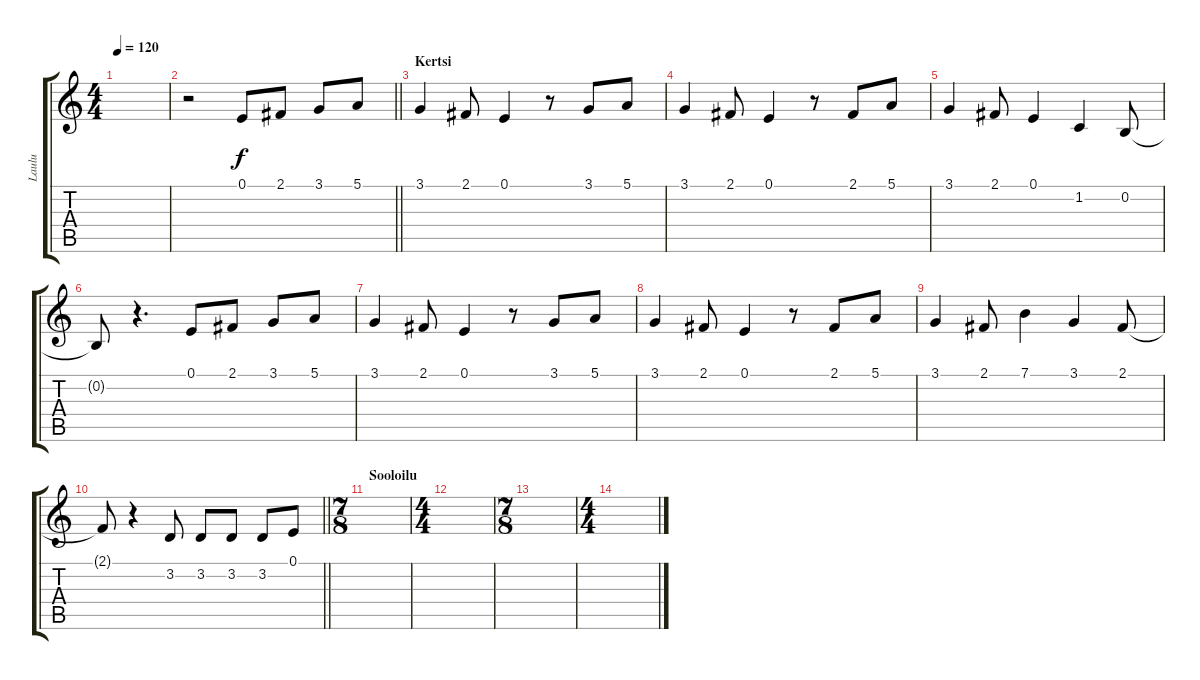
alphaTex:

\track ("Laulu" "Laulu") {instrument lead6voice}
\staff {score tabs}
\tuning (E4 B3 G3 D3 A2 E2) {hide}
\ts (4 4)
\tempo 120
\clef g2
\ks c
|
\barLineRight lightlight
r.2 0.1.8 2.1.8 3.1.8 5.1.8 |
\section ("" "Kertsi")
3.1.4 2.1.8 0.1.4 r.8 3.1.8 5.1.8 |
3.1.4 2.1.8 0.1.4 r.8 2.1.8 5.1.8 |
3.1.4 2.1.8 0.1.4 1.2.4 0.2.8 |
0.2{t}.8 r.4{d} 0.1.8 2.1.8 3.1.8 5.1.8 |
3.1.4 2.1.8 0.1.4 r.8 3.1.8 5.1.8 |
3.1.4 2.1.8 0.1.4 r.8 2.1.8 5.1.8 |
3.1.4 2.1.8 7.1.4 3.1.4 2.1.8 |
\barLineRight lightlight
2.1{t}.8 r.4 3.2.8 3.2.8 3.2.8 3.2.8 0.1.8 |
\ts (7 8)
\section ("" "Sooloilu")
|
\ts (4 4)
|
\ts (7 8)
|
\ts (4 4)
